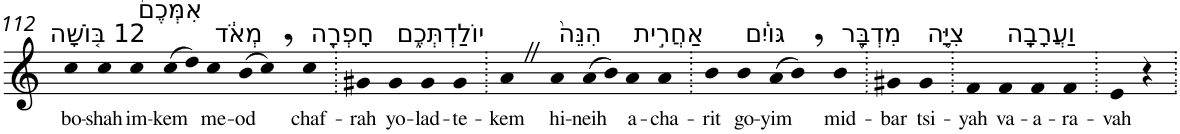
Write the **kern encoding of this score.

**kern	**text
*part1	*part1
*staff1	*staff1
*I"Piano	*
*I'Pno	*
!!LO:PB:g=z
*clefG2	*
*k[]	*
=112	=112
!LO:TX:a:t=12 בּ֤וֹשָׁה	!
!	!LO:LY:b
4cc	bo-
!	!LO:LY:b
4cc	-shah
!LO:TX:a:t=אִמְּכֶם֙	!
!	!LO:LY:b
4cc	im-
!	!LO:LY:b
(>8cc	-kem
8dd)	.
!LO:TX:a:t=מְאֹ֔ד	!
!	!LO:LY:b
4cc	me-
!	!LO:LY:b
(>8b	-od
8cc,)	.
!LO:TX:a:t=חָפְרָ֖ה	!
!	!LO:LY:b
4cc	chaf-
=113.	=113.
!	!LO:LY:b
4g#X	-rah
!LO:TX:a:t=יוֹלַדְתְּכֶ֑ם	!
!	!LO:LY:b
4g#	yo-
!	!LO:LY:b
4g#	-lad-
!	!LO:LY:b
4g#	-te-
=114.	=114.
!	!LO:LY:b
4aZ	-kem
!LO:TX:a:t=הִנֵּה֙	!
!	!LO:LY:b
4a	hi-
!	!LO:LY:b
(>8a	-neih
8b)	.
!LO:TX:a:t=אַחֲרִ֣ית	!
!	!LO:LY:b
4a	a-
!	!LO:LY:b
4a	-cha-
=115.	=115.
!	!LO:LY:b
4b	-rit
!LO:TX:a:t=גּוֹיִ֔ם	!
!	!LO:LY:b
4b	go-
!	!LO:LY:b
(>8a	-yim
8b,)	.
!LO:TX:a:t=מִדְבָּ֖ר	!
!	!LO:LY:b
4b	mid-
=116.	=116.
!	!LO:LY:b
4g#X	-bar
!LO:TX:a:t=צִיָּ֥ה	!
!	!LO:LY:b
4g#	tsi-
=117.	=117.
!	!LO:LY:b
4f	-yah
!LO:TX:a:t=וַעֲרָבָֽה	!
!	!LO:LY:b
4f	va-
!	!LO:LY:b
4f	-a-
!	!LO:LY:b
4f	-ra-
=118.	=118.
!	!LO:LY:b
4e	-vah
4r	.
=.	=.
*-	*-
